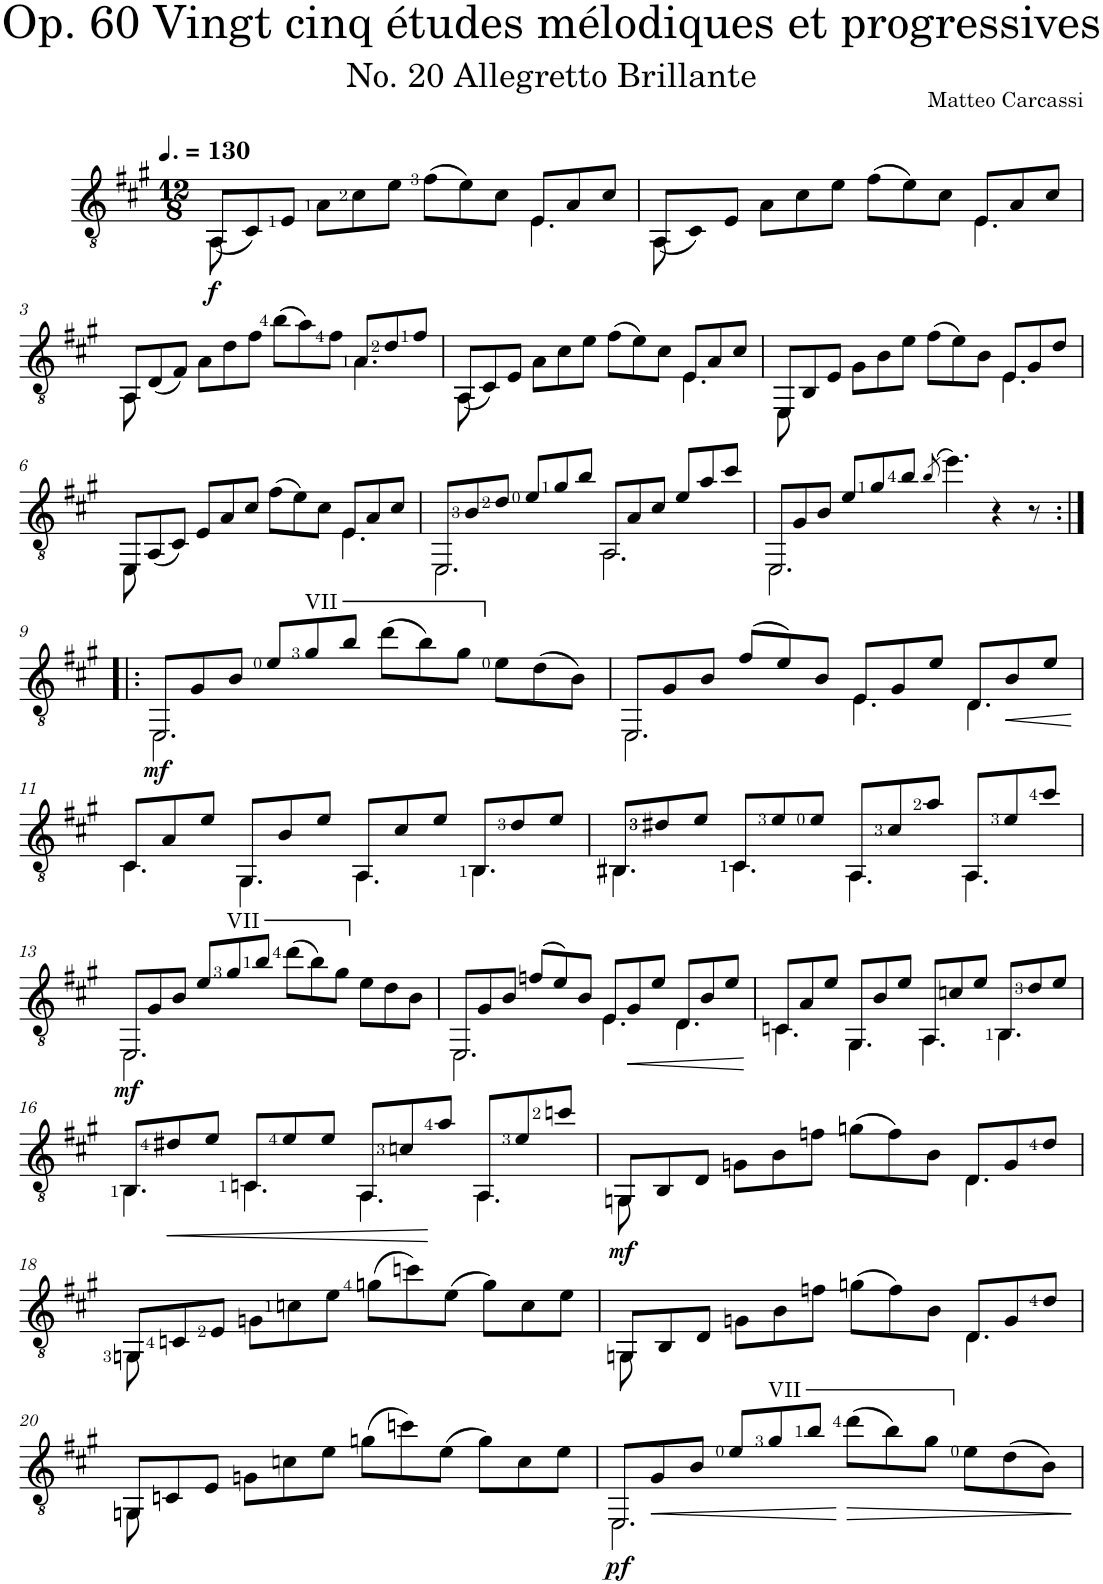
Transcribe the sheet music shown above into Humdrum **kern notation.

**kern	**dynam
*part1	*part1
*staff1	*staff1
*I"Classical Guitar	*
*I'Guit.	*
*clefGv2	*
*k[f#c#g#]	*
*A:	*
*M12/8	*
*MM195	*
=1	=1
*^	*
!	!	!LO:DY:b
(<8AA/L	8AA\	f
8C#/)	1ryy	.
8E/J	.	.
8A\L	.	.
8c#\	.	.
8e\J	.	.
(8f#\L	.	.
8e\)	.	.
8c#\J	.	.
8E/L	4.E\	.
8A/	.	.
8c#/J	.	.
=2	=2	=2
(<8AA/L	8AA\	.
8C#)	1ryy	.
8E/J	.	.
8A\L	.	.
8c#\	.	.
8e\J	.	.
(8f#\L	.	.
8e\)	.	.
8c#\J	.	.
8E/L	4.E\	.
8A/	.	.
8c#/J	.	.
!!LO:LB:g=z	!!
=3	=3	=3
8AA/L	8AA\	.
(8D/	1ryy	.
8F#/J)	.	.
8A\L	.	.
8d\	.	.
8f#\J	.	.
(8b\L	.	.
8a\)	.	.
8f#\J	.	.
8A/L	4.A\	.
8d/	.	.
8f#/J	.	.
=4	=4	=4
(<8AA/L	8AA\	.
8C#/)	1ryy	.
8E/J	.	.
8A\L	.	.
8c#\	.	.
8e\J	.	.
(8f#\L	.	.
8e\)	.	.
8c#\J	.	.
8E/L	4.E\	.
8A/	.	.
8c#/J	.	.
=5	=5	=5
8EE/L	8EE\	.
8BB/	1ryy	.
8E/J	.	.
8G#\L	.	.
8B\	.	.
8e\J	.	.
(8f#\L	.	.
8e\)	.	.
8B\J	.	.
8E/L	4.E\	.
8G#/	.	.
8d/J	.	.
!!LO:LB:g=z	!!
=6	=6	=6
8EE/L	8EE\	.
(8AA/	1ryy	.
8C#/J)	.	.
8E/L	.	.
8A/	.	.
8c#/J	.	.
(8f#\L	.	.
8e\)	.	.
8c#\J	.	.
8E/L	4.E\	.
8A/	.	.
8c#/J	.	.
=7	=7	=7
8EE/L	2.EE\	.
8B/	.	.
8d/J	.	.
8e/L	.	.
8g#/	.	.
8b/J	.	.
8AA/L	2.AA\	.
8A/	.	.
8c#/J	.	.
8e/L	.	.
8a/	.	.
8cc#/J	.	.
=8	=8	=8
8EE/L	2.EE\	.
8G#/	.	.
8B/J	.	.
8e/L	.	.
8g#/	.	.
8b/J	.	.
(>8qb/	.	.
4.ee\)	2.ryy	.
4r	.	.
8r	.	.
!!LO:LB:g=z	!!
=9:|!|:	=9:|!|:	=9:|!|:
!	!	!LO:DY:b
8EE/L	2.EE\	mf
8G#/	.	.
8B/J	.	.
8e/L	.	.
!LO:TX:a:t=VII	!	!
8g#/	.	.
8b/J	.	.
(8dd\L	2.ryy	.
8b\)	.	.
8g#\J	.	.
8e\L	.	.
(8d\	.	.
8B\J)	.	.
=10	=10	=10
8EE/L	2.EE\	.
8G#/	.	.
8B/J	.	.
(8f#/L	.	.
8e/)	.	.
8B/J	.	.
8E/L	4.E\	.
8G#/	.	.
8e/J	.	.
8D/L	4.D\	.
!	!	!LO:HP:b
8B/	.	<
8e/J	.	.
*v	*v	*
.	[
!!LO:LB:g=z
=11	=11
*^	*
8C#/L	4.C#\	.
8A/	.	.
8e/J	.	.
8GG#/L	4.GG#\	.
8B/	.	.
8e/J	.	.
8AA/L	4.AA\	.
8c#/	.	.
8e/J	.	.
8BB/L	4.BB\	.
8d/	.	.
8e/J	.	.
=12	=12	=12
8BB#X/L	4.BB#\	.
8d#X/	.	.
8e/J	.	.
8C#/L	4.C#\	.
8e/	.	.
8e/J	.	.
8AA/L	4.AA\	.
8c#/	.	.
8a/J	.	.
8AA/L	4.AA\	.
8e/	.	.
8cc#/J	.	.
!!LO:LB:g=z	!!
=13	=13	=13
!	!	!LO:DY:b
8EE/L	2.EE\	mf
8G#/	.	.
8B/J	.	.
8e/L	.	.
!LO:TX:a:t=VII	!	!
8g#/	.	.
8b/J	.	.
(8dd\L	2.ryy	.
8b\)	.	.
8g#\J	.	.
8e\L	.	.
8d\	.	.
8B\J	.	.
=14	=14	=14
8EE/L	2.EE\	.
8G#/	.	.
8B/J	.	.
(8fn/L	.	.
8e/)	.	.
8B/J	.	.
8E/L	4.E\	.
!	!	!LO:HP:b
8G#/	.	<
8e/J	.	.
8D/L	4.D\	.
8B/	.	.
8e/J	.	.
*v	*v	*
.	[
=15	=15
*^	*
8Cn/L	4.C\	.
8A/	.	.
8e/J	.	.
8GG#/L	4.GG#\	.
8B/	.	.
8e/J	.	.
8AA/L	4.AA\	.
8cn/	.	.
8e/J	.	.
8BB/L	4.BB\	.
8d/	.	.
8e/J	.	.
!!LO:LB:g=z	!!
=16	=16	=16
8BB/L	4.BB\	.
!	!	!LO:HP:b
8d#X/	.	<
8e/J	.	.
8Cn/L	4.C\	.
8e/	.	.
8e/J	.	.
8AA/L	4.AA\	.
8cn/	.	.
8a/J	.	[
8AA/L	4.AA\	.
8e/	.	.
8ccn/J	.	.
=17	=17	=17
!	!	!LO:DY:b
8GGn/L	8GG\	mf
8BB/	2ryy	.
8D/J	.	.
8Gn\L	.	.
8B\	.	.
8fn\J	8ryy	.
(8gn\L	4ryy	.
8f\)	.	.
8B\J	8ryy	.
8D/L	4.D\	.
8G/	.	.
8d/J	.	.
!!LO:LB:g=z	!!
=18	=18	=18
8GGn/L	8GG\	.
8Cn/	8ryy	.
8E/J	2ryy	.
8Gn\L	.	.
8cn\	.	.
8e\J	.	.
(8gn\L	2.ryy	.
8ccn\)	.	.
(8e\J	.	.
8g\L)	.	.
8c\	.	.
8e\J	.	.
=19	=19	=19
8GGn/L	8GG\	.
8BB/	8ryy	.
8D/J	2ryy	.
8Gn\L	.	.
8B\	.	.
8fn\J	.	.
(8gn\L	4.ryy	.
8f\)	.	.
8B\J	.	.
8D/L	4.D\	.
8G/	.	.
8d/J	.	.
!!LO:LB:g=z	!!
=20	=20	=20
8GGn/L	8GG\	.
8Cn/	8ryy	.
8E/J	2ryy	.
8Gn\L	.	.
8cn\	.	.
8e\J	.	.
(8gn\L	2.ryy	.
8ccn\)	.	.
(8e\J	.	.
8g\L)	.	.
8c\	.	.
8e\J	.	.
=21	=21	=21
!	!	!LO:DY:b
8EE/L	2.EE\	other-dynamics
!	!	!LO:HP:b
8G#/	.	<
8B/J	.	.
8e/L	.	.
!LO:TX:a:t=VII	!	!
8g#/	.	.
8b/J	.	.
!	!	!LO:HP:n=1:b
(8dd\L	2.ryy	[ >
8b\)	.	.
8g#\J	.	.
8e\L	.	.
(8d\	.	.
8B\J)	.	.
*v	*v	*
.	]
=	=
*-	*-
